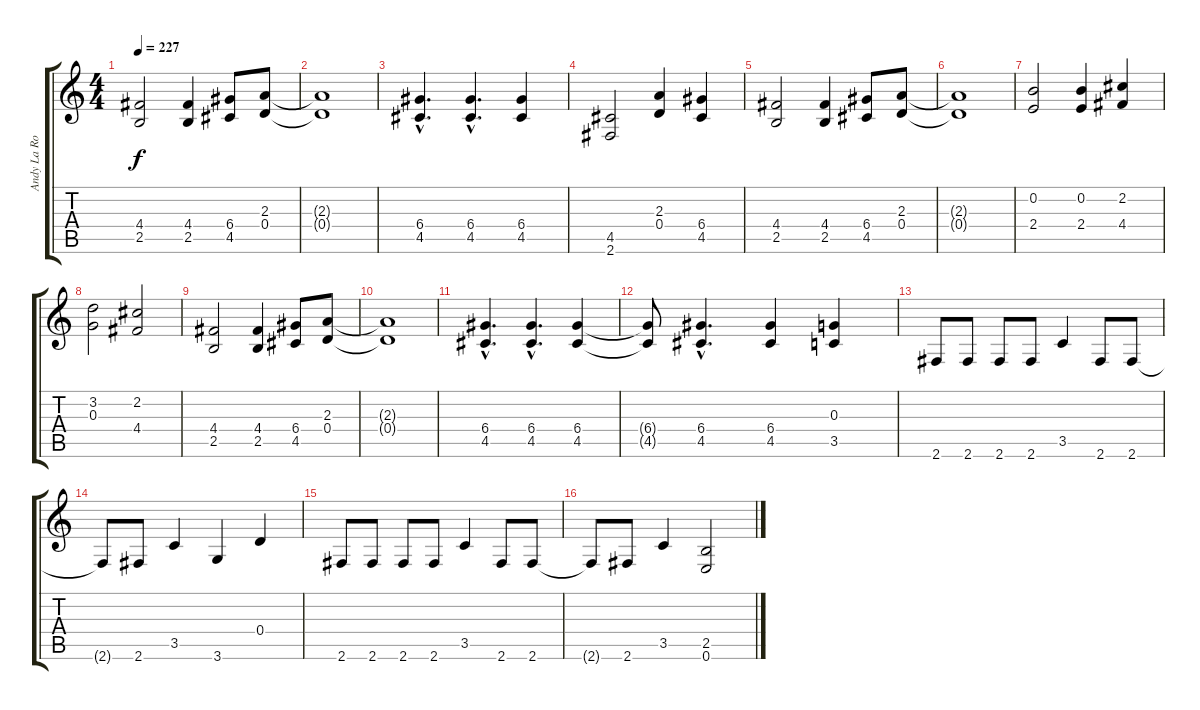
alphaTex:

\track ("Andy La Rocque" "Andy La Ro") {instrument distortionguitar}
\staff {score tabs}
\tuning (E4 B3 G3 D3 A2 E2) {hide}
\ts (4 4)
\tempo 227
\clef g2
\ks c
(4.4 2.5).2{dy f} (4.4 2.5).4 (6.4 4.5).8 (2.3 0.4).8 |
(2.3{t} 0.4{t}).1 |
(6.4{hac} 4.5{hac}).4{d} (6.4{hac} 4.5{hac}).4{d} (6.4 4.5).4 |
(4.5 2.6).2 (2.3 0.4).4 (6.4 4.5).4 |
(4.4 2.5).2 (4.4 2.5).4 (6.4 4.5).8 (2.3 0.4).8 |
(2.3{t} 0.4{t}).1 |
(0.2 2.4).2 (0.2 2.4).4 (2.2 4.4).4 |
(3.2 0.3).2 (2.2 4.4).2 |
(4.4 2.5).2 (4.4 2.5).4 (6.4 4.5).8 (2.3 0.4).8 |
(2.3{t} 0.4{t}).1 |
(6.4{hac} 4.5{hac}).4{d} (6.4{hac} 4.5{hac}).4{d} (6.4 4.5).4 |
(6.4{t} 4.5{t}).8 (6.4{hac} 4.5{hac}).4{d} (6.4 4.5).4 (0.3 3.5).4 |
2.6.8 2.6.8 2.6.8 2.6.8 3.5.4 2.6.8 2.6.8 |
2.6{t}.8 2.6.8 3.5.4 3.6.4 0.4.4 |
2.6.8 2.6.8 2.6.8 2.6.8 3.5.4 2.6.8 2.6.8 |
2.6{t}.8 2.6.8 3.5.4 (2.5 0.6).2
